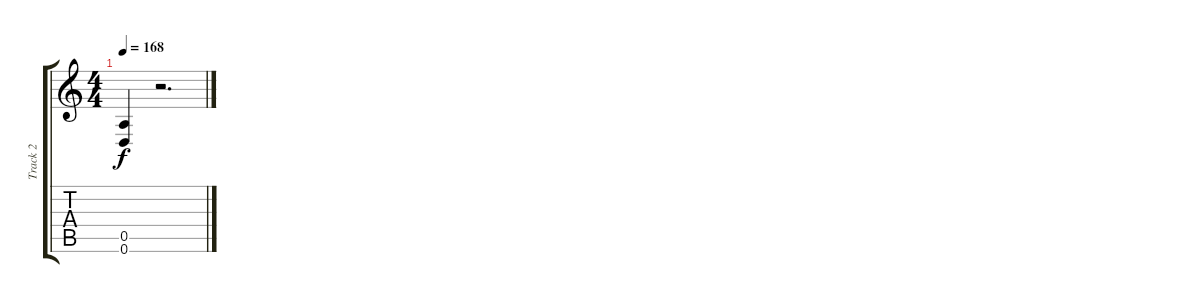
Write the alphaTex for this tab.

\track ("Track 2" "Track 2") {instrument distortionguitar}
\staff {score tabs}
\tuning (E4 B3 G3 D3 A2 D2) {hide}
\ts (4 4)
\tempo 168
\clef g2
\ks c
(0.5 0.6).4{dy f} r.2{d}
